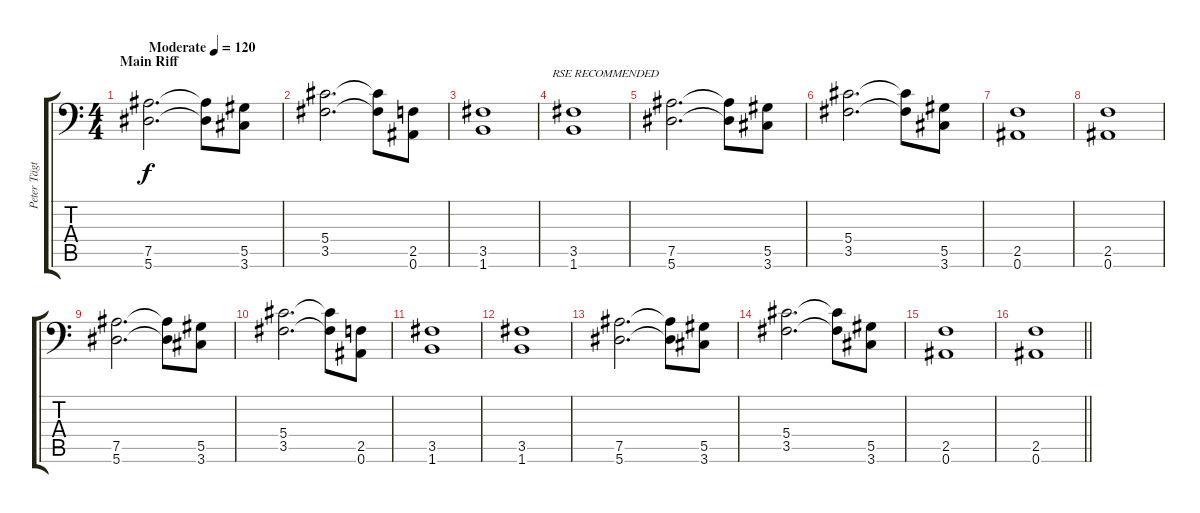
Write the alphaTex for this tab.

\track ("Peter Tägtgren " "Peter Tägt") {instrument distortionguitar}
\staff {score tabs}
\tuning (Bb3 F3 Db3 Ab2 Eb2 Bb1) {hide}
\ts (4 4)
\section ("" "Main Riff")
\tempo (120 "Moderate")
\clef f4
\ks c
(7.5 5.6).2{d dy f volume 10 instrument distortionguitar} (7.5{t} 5.6{t}).8 (5.5 3.6).8 |
(5.4 3.5).2{d} (5.4{t} 3.5{t}).8 (2.5 0.6).8 |
(3.5 1.6).1{txt "                       RSE RECOMMENDED"} |
(3.5 1.6).1 |
(7.5 5.6).2{d} (7.5{t} 5.6{t}).8 (5.5 3.6).8 |
(5.4 3.5).2{d} (5.4{t} 3.5{t}).8 (5.5 3.6).8 |
(2.5 0.6).1 |
(2.5 0.6).1 |
(7.5 5.6).2{d} (7.5{t} 5.6{t}).8 (5.5 3.6).8 |
(5.4 3.5).2{d} (5.4{t} 3.5{t}).8 (2.5 0.6).8 |
(3.5 1.6).1 |
(3.5 1.6).1 |
(7.5 5.6).2{d} (7.5{t} 5.6{t}).8 (5.5 3.6).8 |
(5.4 3.5).2{d} (5.4{t} 3.5{t}).8 (5.5 3.6).8 |
(2.5 0.6).1 |
\barLineRight lightlight
(2.5 0.6).1
